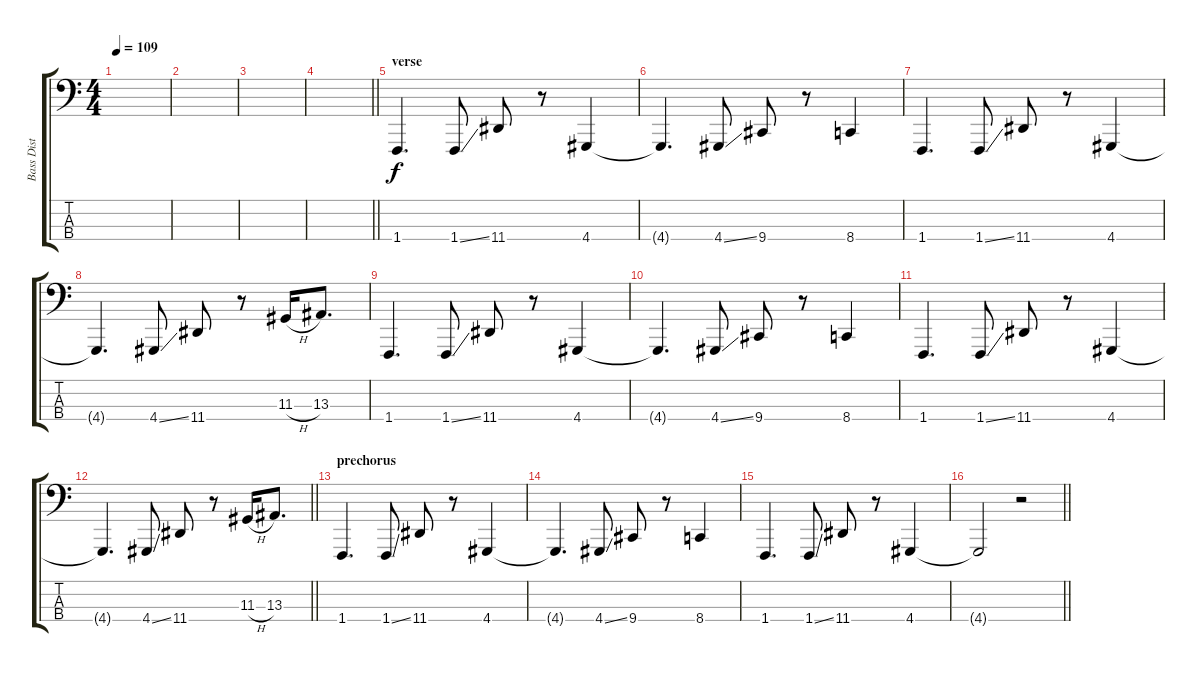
\track ("Bass Dist" "Bass Dist") {instrument lead2sawtooth}
\staff {score tabs}
\tuning (G2 D2 A1 E1) {hide}
\ts (4 4)
\tempo 109
\clef f4
\ks c
|
|
|
\barLineRight lightlight
|
\section ("" "verse")
1.4.4{d} 1.4{ss}.8 11.4.8 r.8 4.4.4 |
4.4{t}.4{d} 4.4{ss}.8 9.4.8 r.8 8.4.4 |
1.4.4{d} 1.4{ss}.8 11.4.8 r.8 4.4.4 |
4.4{t}.4{d} 4.4{ss}.8 11.4.8 r.8 11.3{h}.16 13.3.8{d} |
1.4.4{d} 1.4{ss}.8 11.4.8 r.8 4.4.4 |
4.4{t}.4{d} 4.4{ss}.8 9.4.8 r.8 8.4.4 |
1.4.4{d} 1.4{ss}.8 11.4.8 r.8 4.4.4 |
\barLineRight lightlight
4.4{t}.4{d} 4.4{ss}.8 11.4.8 r.8 11.3{h}.16 13.3.8{d} |
\section ("" "prechorus")
1.4.4{d} 1.4{ss}.8 11.4.8 r.8 4.4.4 |
4.4{t}.4{d} 4.4{ss}.8 9.4.8 r.8 8.4.4 |
1.4.4{d} 1.4{ss}.8 11.4.8 r.8 4.4.4 |
\barLineRight lightlight
4.4{t}.2 r.2
